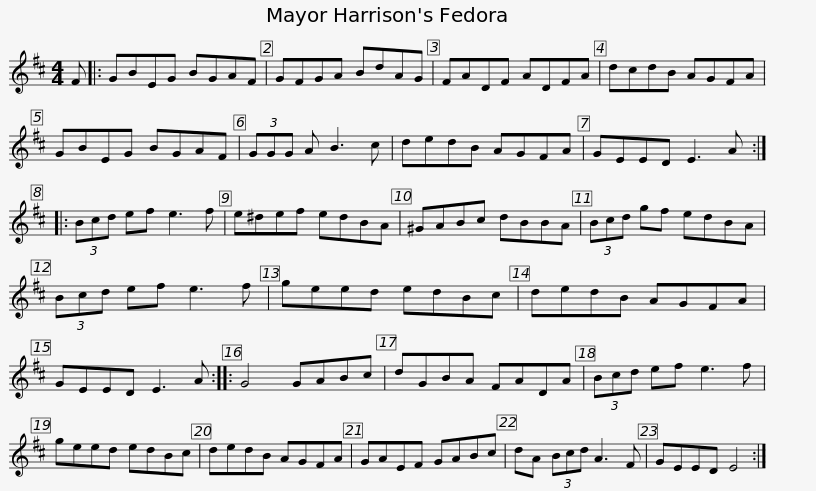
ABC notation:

X:1
L:1/8
M:4/4
I:linebreak $
K:D
V:1 treble
V:1
 F |: GBEG BGAF | GFGA BdAG | FADF ADFA | dcdB AGFA | %5
 GBEG BGAF |$ (3GGG A B3 c | dedB AGFA | GEED E3 A :: (3Bcd ef e3 f | %10
 e^def edBA |$ ^GABc dBBA | (3Bcd gf edBA | (3Bcd ef e3 f | geed edBc | %15
 dedB AGFA |$ GEED E3 A :: G4 GABc | dGBA FADA | (3Bcd ef e3 f | %20
 geed edBc | dedB AGFA |$ GAEF GABc | dA (3Bcd A3 F | GEED E4 :| %25
